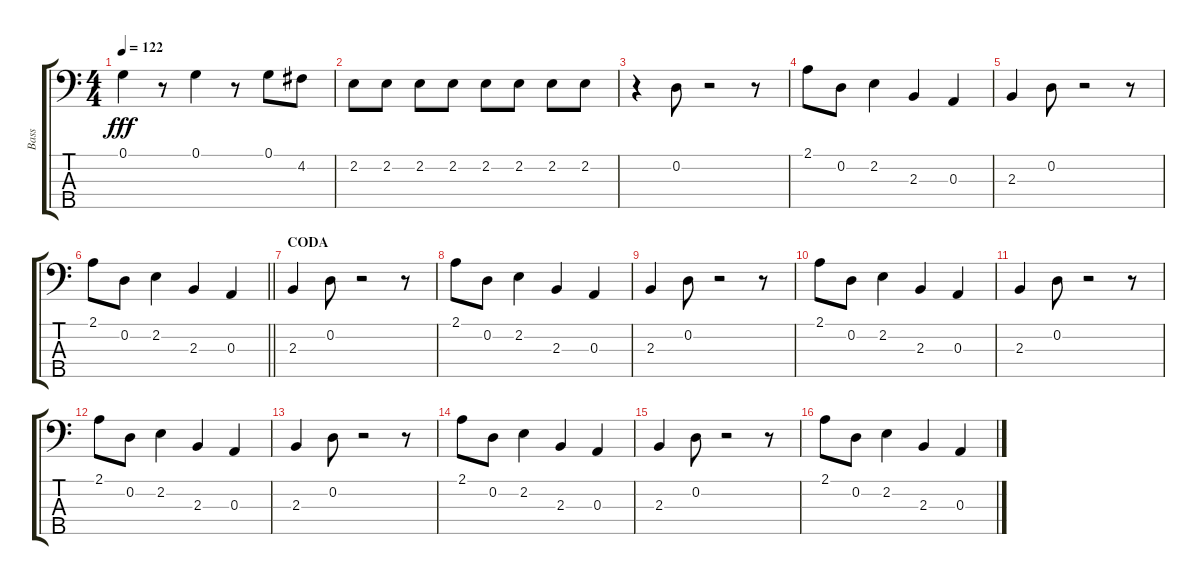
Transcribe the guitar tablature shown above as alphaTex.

\track ("Bass" "Bass") {instrument electricbassfinger}
\staff {score tabs}
\tuning (G2 D2 A1 E1 B0) {hide}
\ts (4 4)
\tempo 122
\clef f4
\ks c
0.1.4{dy fff} r.8 0.1.4 r.8 0.1.8 4.2.8 |
2.2.8 2.2.8 2.2.8 2.2.8 2.2.8 2.2.8 2.2.8 2.2.8 |
r.4 0.2.8 r.2 r.8 |
2.1.8 0.2.8 2.2.4 2.3.4 0.3.4 |
2.3.4 0.2.8 r.2 r.8 |
\barLineRight lightlight
2.1.8 0.2.8 2.2.4 2.3.4 0.3.4 |
\section ("" "CODA")
2.3.4 0.2.8 r.2 r.8 |
2.1.8 0.2.8 2.2.4 2.3.4 0.3.4 |
2.3.4 0.2.8 r.2 r.8 |
2.1.8 0.2.8 2.2.4 2.3.4 0.3.4 |
2.3.4 0.2.8 r.2 r.8 |
2.1.8 0.2.8 2.2.4 2.3.4 0.3.4 |
2.3.4 0.2.8 r.2 r.8 |
2.1.8 0.2.8 2.2.4 2.3.4 0.3.4 |
2.3.4 0.2.8 r.2 r.8 |
2.1.8 0.2.8 2.2.4 2.3.4 0.3.4
